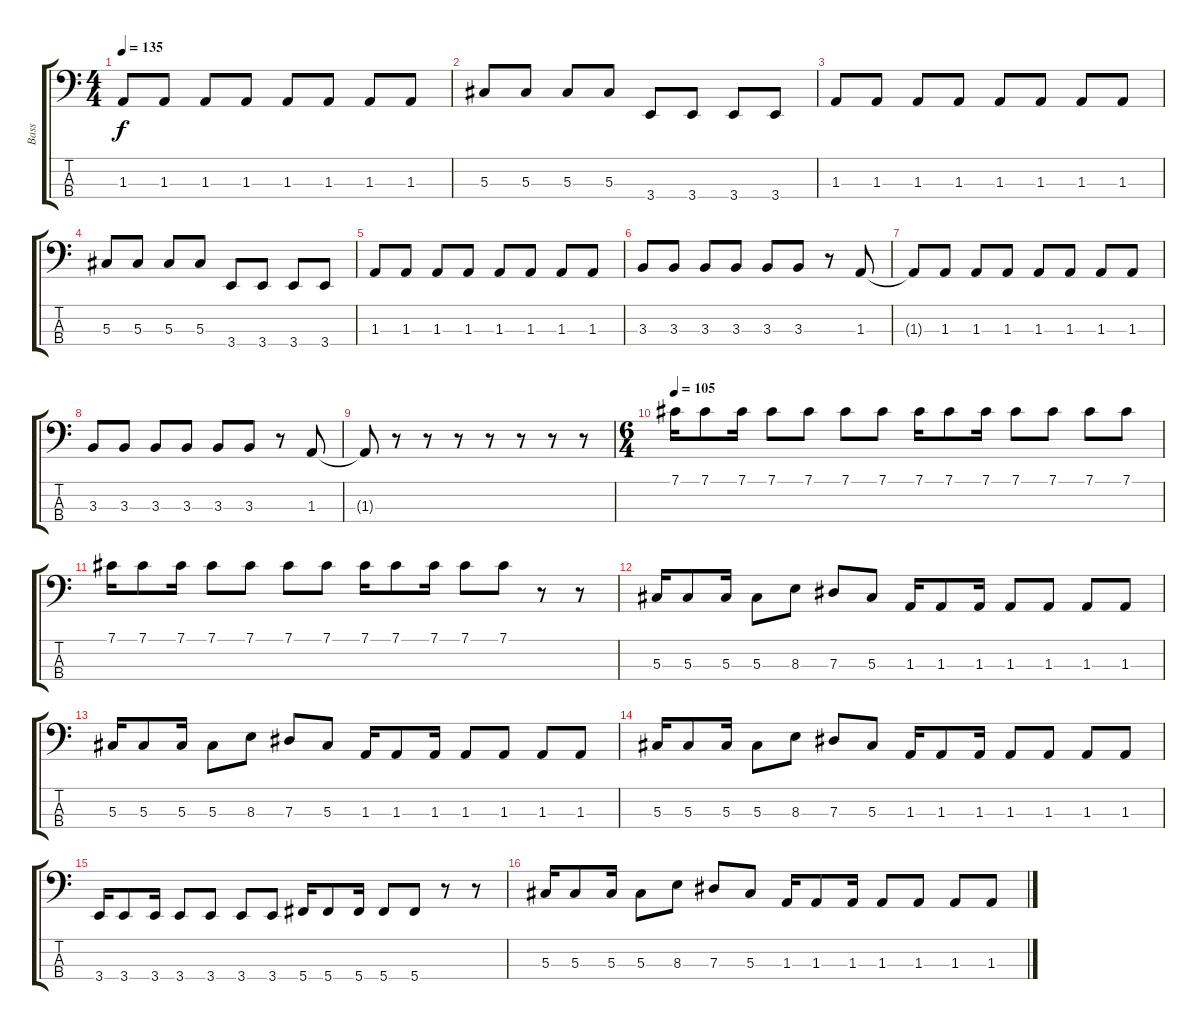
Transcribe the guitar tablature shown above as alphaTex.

\track ("Bass" "Bass") {instrument electricbasspick}
\staff {score tabs}
\tuning (Gb2 Db2 Ab1 Db1) {hide}
\ts (4 4)
\tempo 135
\clef f4
\ks c
1.3.8{dy f} 1.3.8 1.3.8 1.3.8 1.3.8 1.3.8 1.3.8 1.3.8 |
5.3.8 5.3.8 5.3.8 5.3.8 3.4.8 3.4.8 3.4.8 3.4.8 |
1.3.8 1.3.8 1.3.8 1.3.8 1.3.8 1.3.8 1.3.8 1.3.8 |
5.3.8 5.3.8 5.3.8 5.3.8 3.4.8 3.4.8 3.4.8 3.4.8 |
1.3.8 1.3.8 1.3.8 1.3.8 1.3.8 1.3.8 1.3.8 1.3.8 |
3.3.8 3.3.8 3.3.8 3.3.8 3.3.8 3.3.8 r.8 1.3.8 |
1.3{t}.8 1.3.8 1.3.8 1.3.8 1.3.8 1.3.8 1.3.8 1.3.8 |
3.3.8 3.3.8 3.3.8 3.3.8 3.3.8 3.3.8 r.8 1.3.8 |
1.3{t}.8 r.8 r.8 r.8 r.8 r.8 r.8 r.8 |
\ts (6 4)
\tempo 105
7.1.16 7.1.8 7.1.16 7.1.8 7.1.8 7.1.8 7.1.8 7.1.16 7.1.8 7.1.16 7.1.8 7.1.8 7.1.8 7.1.8 |
7.1.16 7.1.8 7.1.16 7.1.8 7.1.8 7.1.8 7.1.8 7.1.16 7.1.8 7.1.16 7.1.8 7.1.8 r.8 r.8 |
5.3.16 5.3.8 5.3.16 5.3.8 8.3.8 7.3.8 5.3.8 1.3.16 1.3.8 1.3.16 1.3.8 1.3.8 1.3.8 1.3.8 |
5.3.16 5.3.8 5.3.16 5.3.8 8.3.8 7.3.8 5.3.8 1.3.16 1.3.8 1.3.16 1.3.8 1.3.8 1.3.8 1.3.8 |
5.3.16 5.3.8 5.3.16 5.3.8 8.3.8 7.3.8 5.3.8 1.3.16 1.3.8 1.3.16 1.3.8 1.3.8 1.3.8 1.3.8 |
3.4.16 3.4.8 3.4.16 3.4.8 3.4.8 3.4.8 3.4.8 5.4.16 5.4.8 5.4.16 5.4.8 5.4.8 r.8 r.8 |
5.3.16 5.3.8 5.3.16 5.3.8 8.3.8 7.3.8 5.3.8 1.3.16 1.3.8 1.3.16 1.3.8 1.3.8 1.3.8 1.3.8
